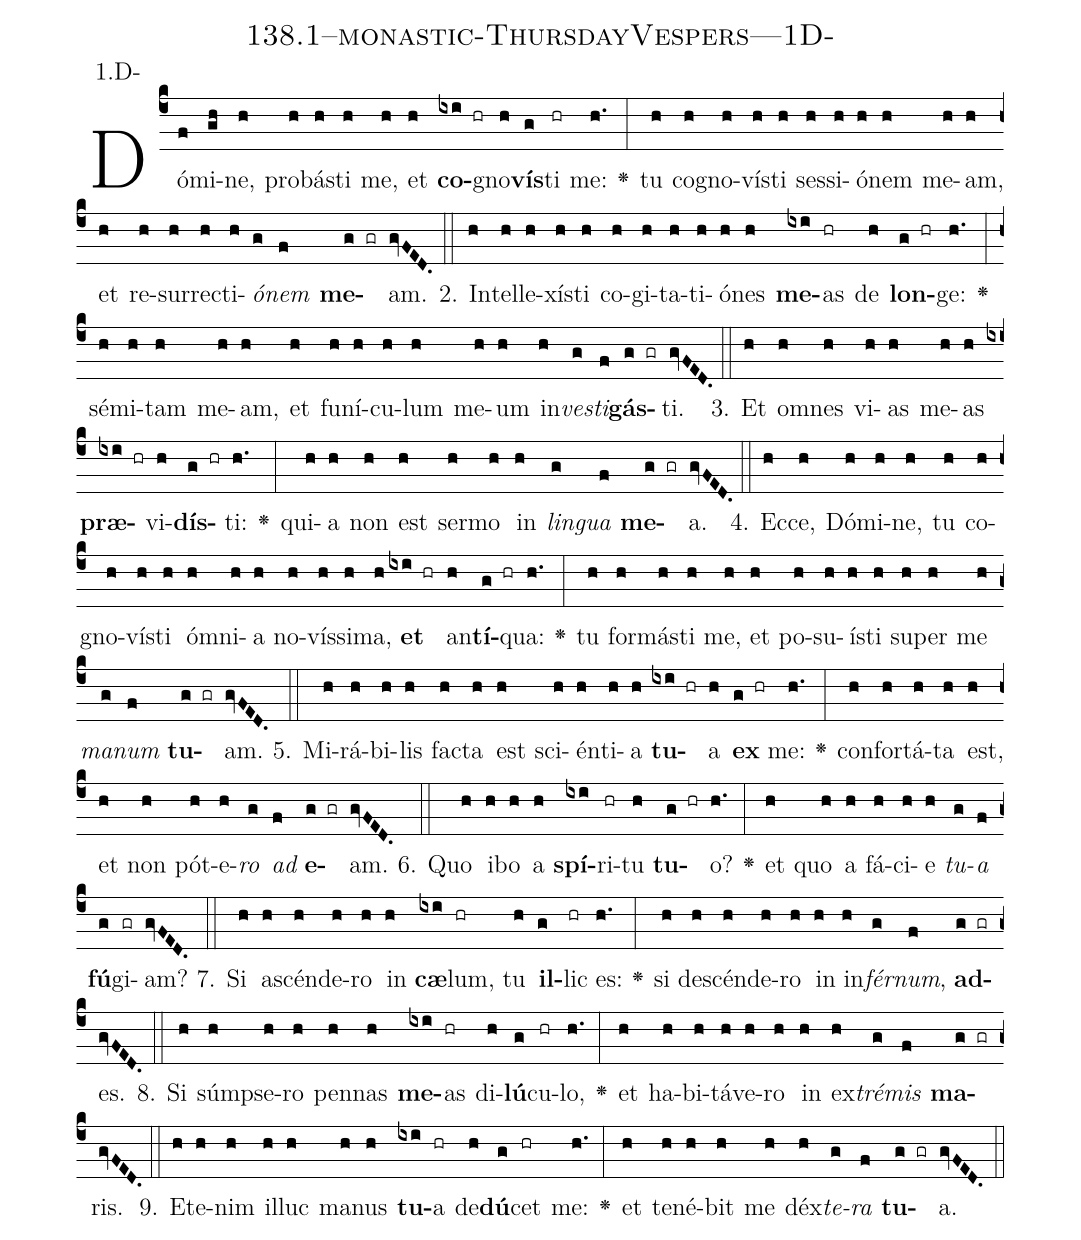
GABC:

name: 138.1--monastic-ThursdayVespers---1D-;
annotation: 1.D-;
%%
(c4)Dó(f)mi(gh)ne,(h) pro(h)bás(h)ti(h) me,(h) et(h) <b>co</b>(ixi hr)gno(h)<b>vís</b>(g)ti(hr) me:(h.) <v>\greheightstar</v>(:) tu(h) co(h)gno(h)vís(h)ti(h) ses(h)si(h)ó(h)nem(h) me(h)am,(h) et(h) re(h)sur(h)rec(h)ti(h)<i>ó</i>(g)<i>nem</i>(f) <b>me</b>(g gr)am.(gvFED.) (::)
2. In(h)tel(h)le(h)xís(h)ti(h) co(h)gi(h)ta(h)ti(h)ó(h)nes(h) <b>me</b>(ixi)as(hr) de(h) <b>lon</b>(g hr)ge:(h.) <v>\greheightstar</v>(:) sé(h)mi(h)tam(h) me(h)am,(h) et(h) fu(h)ní(h)cu(h)lum(h) me(h)um(h) in(h)<i>ves</i>(g)<i>ti</i>(f)<b>gás</b>(g gr)ti.(gvFED.) (::)
3. Et(h) om(h)nes(h) vi(h)as(h) me(h)as(h) <b>præ</b>(ixi hr)vi(h)<b>dís</b>(g hr)ti:(h.) <v>\greheightstar</v>(:) qui(h)a(h) non(h) est(h) ser(h)mo(h) in(h) <i>lin</i>(g)<i>gua</i>(f) <b>me</b>(g gr)a.(gvFED.) (::)
4. Ec(h)ce,(h) Dó(h)mi(h)ne,(h) tu(h) co(h)gno(h)vís(h)ti(h) óm(h)ni(h)a(h) no(h)vís(h)si(h)ma,(h) <b>et</b>(ixi hr) an(h)<b>tí</b>(g hr)qua:(h.) <v>\greheightstar</v>(:) tu(h) for(h)más(h)ti(h) me,(h) et(h) po(h)su(h)ís(h)ti(h) su(h)per(h) me(h) <i>ma</i>(g)<i>num</i>(f) <b>tu</b>(g gr)am.(gvFED.) (::)
5. Mi(h)rá(h)bi(h)lis(h) fac(h)ta(h) est(h) sci(h)én(h)ti(h)a(h) <b>tu</b>(ixi hr)a(h) <b>ex</b>(g hr) me:(h.) <v>\greheightstar</v>(:) con(h)for(h)tá(h)ta(h) est,(h) et(h) non(h) pót(h)e(h)<i>ro</i>(g) <i>ad</i>(f) <b>e</b>(g gr)am.(gvFED.) (::)
6. Quo(h) i(h)bo(h) a(h) <b>spí</b>(ixi)ri(hr)tu(h) <b>tu</b>(g hr)o?(h.) <v>\greheightstar</v>(:) et(h) quo(h) a(h) fá(h)ci(h)e(h) <i>tu</i>(g)<i>a</i>(f) <b>fú</b>(g)gi(gr)am?(gvFED.) (::)
7. Si(h) a(h)scén(h)de(h)ro(h) in(h) <b>cæ</b>(ixi)lum,(hr) tu(h) <b>il</b>(g)lic(hr) es:(h.) <v>\greheightstar</v>(:) si(h) de(h)scén(h)de(h)ro(h) in(h) in(h)<i>fér</i>(g)<i>num</i>,(f) <b>ad</b>(g gr)es.(gvFED.) (::)
8. Si(h) súmp(h)se(h)ro(h) pen(h)nas(h) <b>me</b>(ixi)as(hr) di(h)<b>lú</b>(g)cu(hr)lo,(h.) <v>\greheightstar</v>(:) et(h) ha(h)bi(h)tá(h)ve(h)ro(h) in(h) ex(h)<i>tré</i>(g)<i>mis</i>(f) <b>ma</b>(g gr)ris.(gvFED.) (::)
9. Et(h)e(h)nim(h) il(h)luc(h) ma(h)nus(h) <b>tu</b>(ixi)a(hr) de(h)<b>dú</b>(g)cet(hr) me:(h.) <v>\greheightstar</v>(:) et(h) te(h)né(h)bit(h) me(h) déx(h)<i>te</i>(g)<i>ra</i>(f) <b>tu</b>(g gr)a.(gvFED.) (::)
